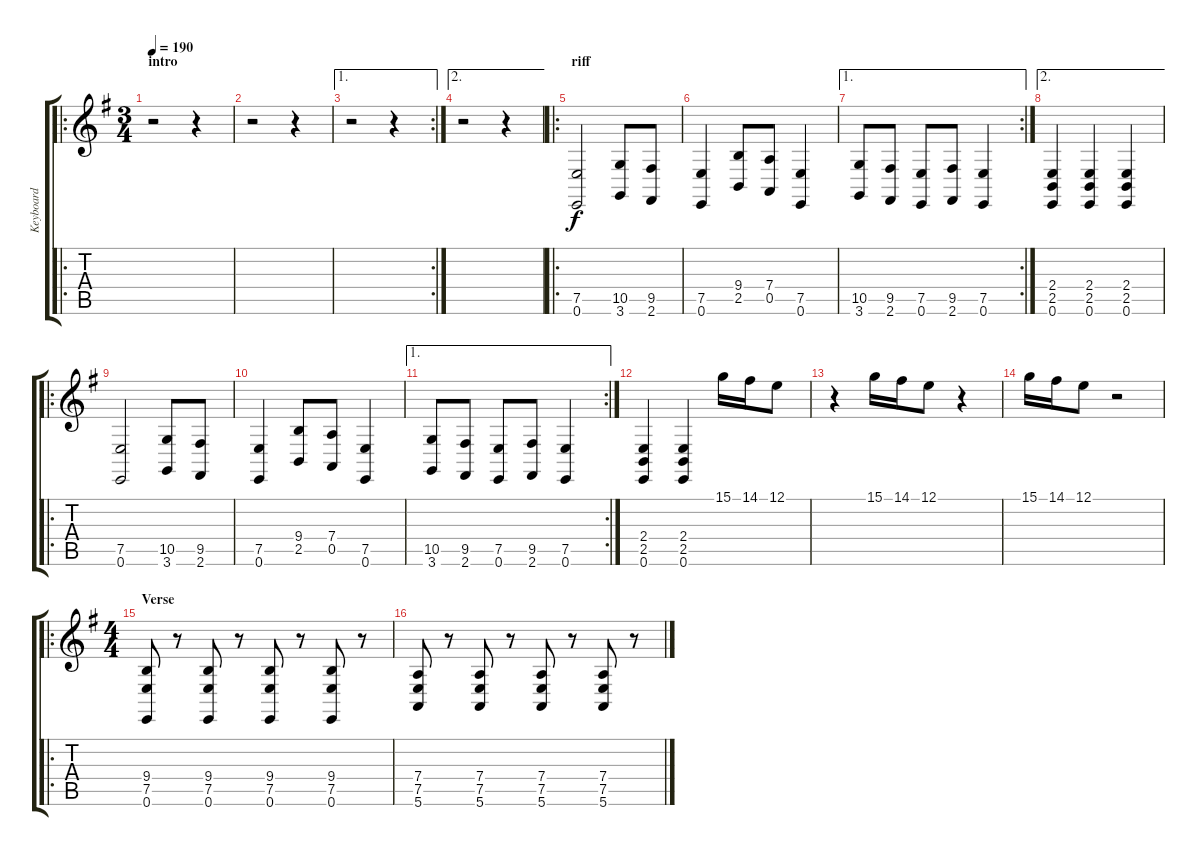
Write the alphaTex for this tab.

\track ("Keyboard" "Keyboard") {instrument lead1square}
\staff {score tabs}
\tuning (E4 B3 G3 D3 A2 E2) {hide}
\ro
\ts (3 4)
\section ("" "intro")
\tempo 190
\clef g2
\ks eminor
r.2{dy f instrument lead1square} r.4 |
r.2 r.4 |
\ae 1
\rc 2
r.2 r.4 |
\ae 2
r.2 r.4 |
\ro
\section ("" "riff")
(7.5 0.6).2 (10.5 3.6).8 (9.5 2.6).8 |
(7.5 0.6).4 (9.4 2.5).8 (7.4 0.5).8 (7.5 0.6).4 |
\ae 1
\rc 2
(10.5 3.6).8 (9.5 2.6).8 (7.5 0.6).8 (9.5 2.6).8 (7.5 0.6).4 |
\ae 2
(2.4 2.5 0.6).4 (2.4 2.5 0.6).4 (2.4 2.5 0.6).4 |
\ro
(7.5 0.6).2 (10.5 3.6).8 (9.5 2.6).8 |
(7.5 0.6).4 (9.4 2.5).8 (7.4 0.5).8 (7.5 0.6).4 |
\ae 1
\rc 2
(10.5 3.6).8 (9.5 2.6).8 (7.5 0.6).8 (9.5 2.6).8 (7.5 0.6).4 |
(2.4 2.5 0.6).4 (2.4 2.5 0.6).4 15.1.16 14.1.16 12.1.8 |
r.4 15.1.16{volume 8} 14.1.16 12.1.8 r.4 |
15.1.16{volume 7} 14.1.16 12.1.8 r.2 |
\ro
\ts (4 4)
\section ("" "Verse")
(9.4 7.5 0.6).8{volume 12} r.8 (9.4 7.5 0.6).8 r.8 (9.4 7.5 0.6).8 r.8 (9.4 7.5 0.6).8 r.8 |
(7.4 7.5 5.6).8 r.8 (7.4 7.5 5.6).8 r.8 (7.4 7.5 5.6).8 r.8 (7.4 7.5 5.6).8 r.8
